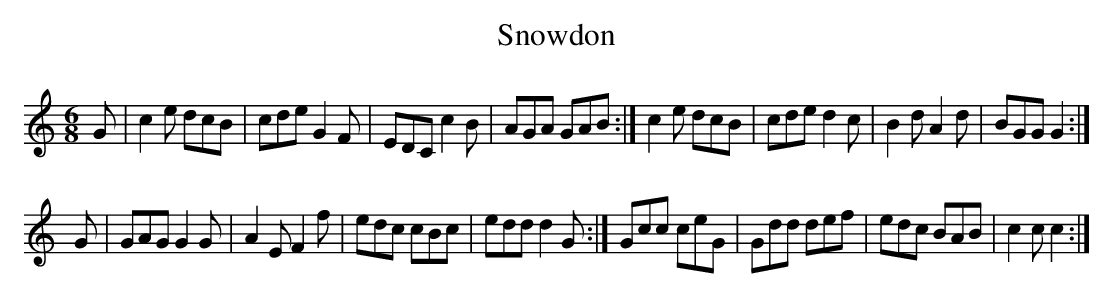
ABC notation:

X:1
T: Snowdon
L:1/8
M:6/8
K:Cmaj
G |\
c2 e dcB |\
cde G2 F |\
EDC c2 B |\
AGA GAB :|\
c2 e dcB |\
cde d2 c |\
B2 d A2 d |\
BGG G2 :|
G |\
GAG G2 G |\
A2 E F2 f |\
edc cBc |\
edd d2 G :|\
Gcc ceG |\
Gdd def |\
edc BAB |\
c2 c c2 :|
